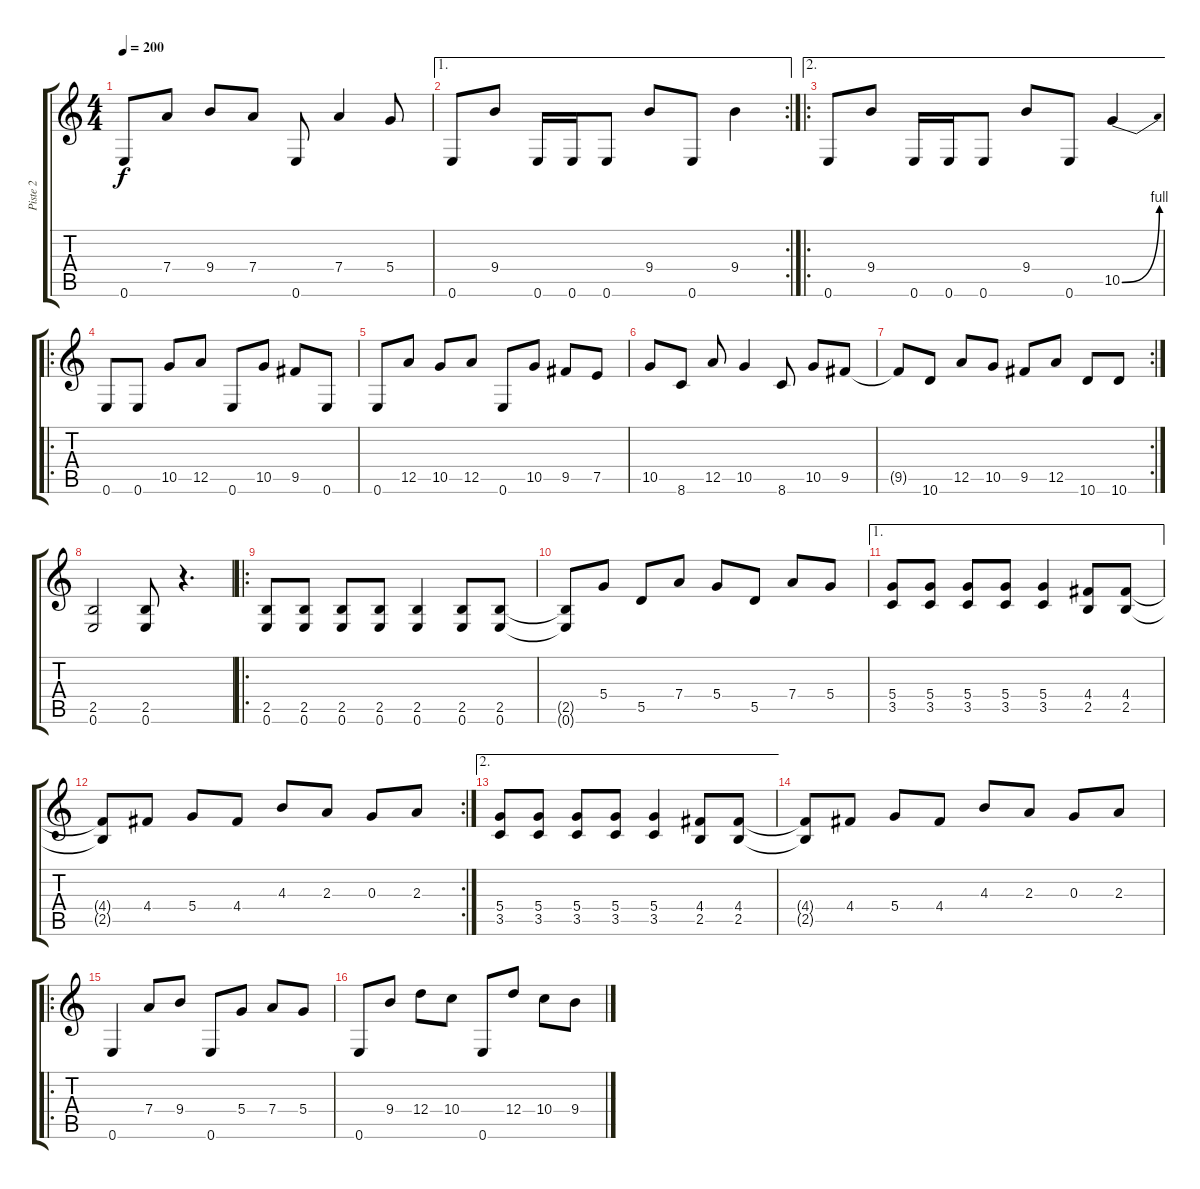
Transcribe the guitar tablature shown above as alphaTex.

\track ("Piste 2" "Piste 2") {instrument distortionguitar}
\staff {score tabs}
\tuning (E4 B3 G3 D3 A2 E2) {hide}
\ts (4 4)
\tempo 200
\clef g2
\ks c
0.6.8{dy f} 7.4.8 9.4.8 7.4.8 0.6.8 7.4.4 5.4.8 |
\ae 1
\rc 2
0.6.8 9.4.8 0.6.16 0.6.16 0.6.8 9.4.8 0.6.8 9.4.4 |
\ae 2
\ro
0.6.8 9.4.8 0.6.16 0.6.16 0.6.8 9.4.8 0.6.8 10.5{be (bend 0 0 60 4)}.4 |
\ro
0.6.8 0.6.8 10.5.8 12.5.8 0.6.8 10.5.8 9.5.8 0.6.8 |
0.6.8 12.5.8 10.5.8 12.5.8 0.6.8 10.5.8 9.5.8 7.5.8 |
10.5.8 8.6.8 12.5.8 10.5.4 8.6.8 10.5.8 9.5.8 |
\rc 2
9.5{t}.8 10.6.8 12.5.8 10.5.8 9.5.8 12.5.8 10.6.8 10.6.8 |
(2.5 0.6).2 (2.5 0.6).8 r.4{d} |
\ro
(2.5 0.6).8 (2.5 0.6).8 (2.5 0.6).8 (2.5 0.6).8 (2.5 0.6).4 (2.5 0.6).8 (2.5 0.6).8 |
(2.5{t} 0.6{t}).8 5.4.8 5.5.8 7.4.8 5.4.8 5.5.8 7.4.8 5.4.8 |
\ae 1
(5.4 3.5).8 (5.4 3.5).8 (5.4 3.5).8 (5.4 3.5).8 (5.4 3.5).4 (4.4 2.5).8 (4.4 2.5).8 |
\rc 2
(4.4{t} 2.5{t}).8 4.4.8 5.4.8 4.4.8 4.3.8 2.3.8 0.3.8 2.3.8 |
\ae 2
(5.4 3.5).8 (5.4 3.5).8 (5.4 3.5).8 (5.4 3.5).8 (5.4 3.5).4 (4.4 2.5).8 (4.4 2.5).8 |
(4.4{t} 2.5{t}).8 4.4.8 5.4.8 4.4.8 4.3.8 2.3.8 0.3.8 2.3.8 |
\ro
0.6.4 7.4.8 9.4.8 0.6.8 5.4.8 7.4.8 5.4.8 |
0.6.8 9.4.8 12.4.8 10.4.8 0.6.8 12.4.8 10.4.8 9.4.8
